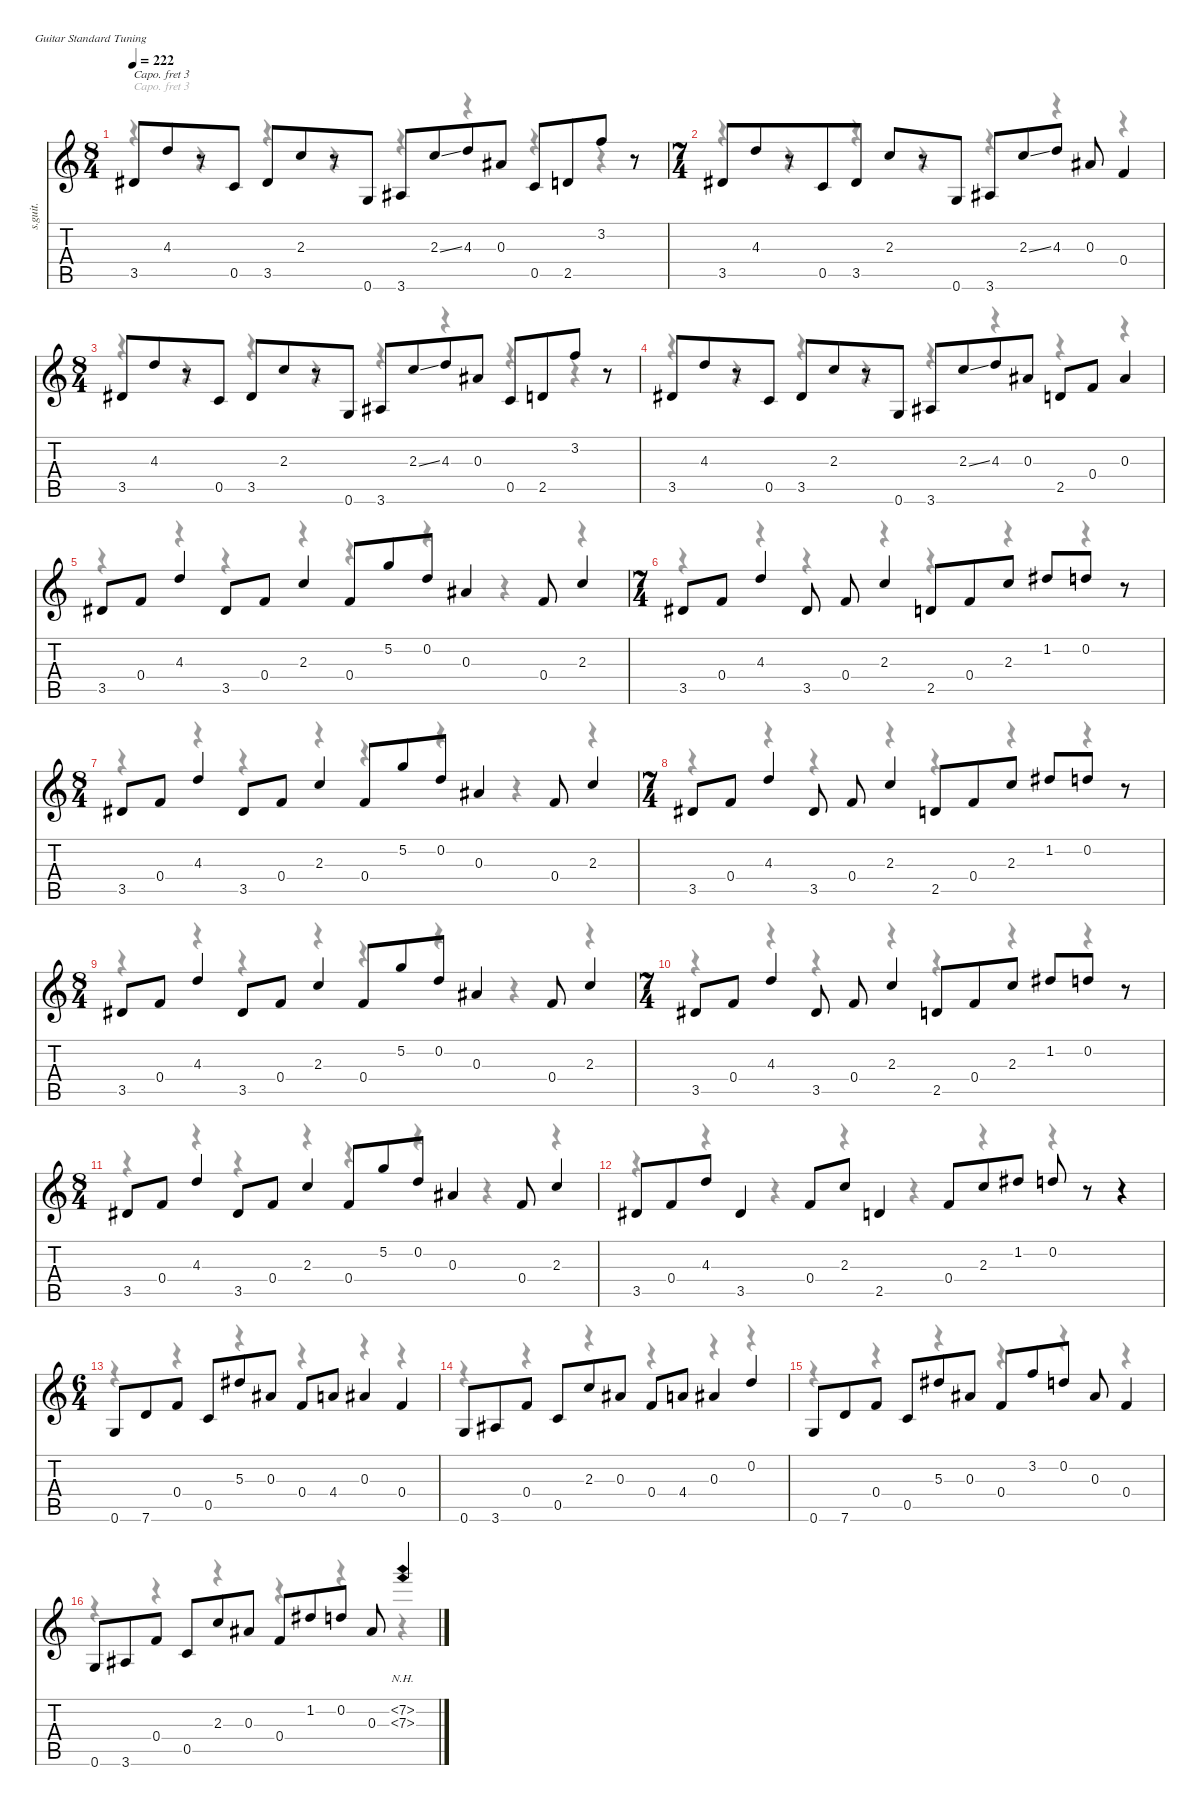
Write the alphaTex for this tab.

\defaultSystemsLayout 4
\hideDynamics
\bracketExtendMode nobrackets
\otherSystemsTrackNameOrientation horizontal
\track ("Track 1" "s.guit.") {instrument acousticguitarsteel}
\staff {score tabs}
\capo 3
\tuning (E4 B3 G3 D3 A2 E2)
\voice
\ts (8 4)
\beaming (8 4 4 4 4)
\tempo 222
\clef g2
\ks c
3.5{acc #}.8{dy f beam Up} 4.3.8{beam Up} r.8{beam Up} 0.5.8{beam Up} 3.5{acc #}.8{beam Up} 2.3.8{beam Up} r.8{beam Up} 0.6.8{beam Up} 3.6{acc #}.8{beam Up} 2.3{ss}.8{beam Up} 4.3.8{beam Up} 0.3{acc #}.8{beam Up} 0.5.8{beam Up} 2.5.8{beam Up} 3.2.8{beam Up} r.8{beam Up} |
\ts (7 4)
\beaming (8 5 3 3 3)
3.5{acc #}.8{beam Up} 4.3.8{beam Up} r.8{beam Up} 0.5.8{beam Up} 3.5{acc #}.8{beam Up} 2.3.8{beam Up} r.8{beam Up} 0.6.8{beam Up} 3.6{acc #}.8{beam Up} 2.3{ss}.8{beam Up} 4.3.8{beam Up} 0.3{acc #}.8{beam Up} 0.4.4{beam Up} |
\ts (8 4)
\beaming (8 4 4 4 4)
3.5{acc #}.8{beam Up} 4.3.8{beam Up} r.8{beam Up} 0.5.8{beam Up} 3.5{acc #}.8{beam Up} 2.3.8{beam Up} r.8{beam Up} 0.6.8{beam Up} 3.6{acc #}.8{beam Up} 2.3{ss}.8{beam Up} 4.3.8{beam Up} 0.3{acc #}.8{beam Up} 0.5.8{beam Up} 2.5.8{beam Up} 3.2.8{beam Up} r.8{beam Up} |
3.5{acc #}.8{beam Up} 4.3.8{beam Up} r.8{beam Up} 0.5.8{beam Up} 3.5{acc #}.8{beam Up} 2.3.8{beam Up} r.8{beam Up} 0.6.8{beam Up} 3.6{acc #}.8{beam Up} 2.3{ss}.8{beam Up} 4.3.8{beam Up} 0.3{acc #}.8{beam Up} 2.5.8{beam Up} 0.4.8{beam Up} 0.3{acc #}.4{beam Up} |
3.5{acc #}.8{beam Up} 0.4.8{beam Up} 4.3.4{beam Up} 3.5{acc #}.8{beam Up} 0.4.8{beam Up} 2.3.4{beam Up} 0.4.8{beam Up} 5.2.8{beam Up} 0.2.8{beam Up} 0.3{acc #}.4{beam Up} 0.4.8{beam Up} 2.3.4{beam Up} |
\ts (7 4)
\beaming (8 5 3 3 3)
3.5{acc #}.8{beam Up} 0.4.8{beam Up} 4.3.4{beam Up} 3.5{acc #}.8{beam Up} 0.4.8{beam Up} 2.3.4{beam Up} 2.5.8{beam Up} 0.4.8{beam Up} 2.3.8{beam Up} 1.2{acc #}.8{beam Up} 0.2.8{beam Up} r.8{beam Up} |
\ts (8 4)
\beaming (8 4 4 4 4)
3.5{acc #}.8{beam Up} 0.4.8{beam Up} 4.3.4{beam Up} 3.5{acc #}.8{beam Up} 0.4.8{beam Up} 2.3.4{beam Up} 0.4.8{beam Up} 5.2.8{beam Up} 0.2.8{beam Up} 0.3{acc #}.4{beam Up} 0.4.8{beam Up} 2.3.4{beam Up} |
\ts (7 4)
\beaming (8 5 3 3 3)
3.5{acc #}.8{beam Up} 0.4.8{beam Up} 4.3.4{beam Up} 3.5{acc #}.8{beam Up} 0.4.8{beam Up} 2.3.4{beam Up} 2.5.8{beam Up} 0.4.8{beam Up} 2.3.8{beam Up} 1.2{acc #}.8{beam Up} 0.2.8{beam Up} r.8{beam Up} |
\ts (8 4)
\beaming (8 4 4 4 4)
3.5{acc #}.8{beam Up} 0.4.8{beam Up} 4.3.4{beam Up} 3.5{acc #}.8{beam Up} 0.4.8{beam Up} 2.3.4{beam Up} 0.4.8{beam Up} 5.2.8{beam Up} 0.2.8{beam Up} 0.3{acc #}.4{beam Up} 0.4.8{beam Up} 2.3.4{beam Up} |
\ts (7 4)
\beaming (8 5 3 3 3)
3.5{acc #}.8{beam Up} 0.4.8{beam Up} 4.3.4{beam Up} 3.5{acc #}.8{beam Up} 0.4.8{beam Up} 2.3.4{beam Up} 2.5.8{beam Up} 0.4.8{beam Up} 2.3.8{beam Up} 1.2{acc #}.8{beam Up} 0.2.8{beam Up} r.8{beam Up} |
\ts (8 4)
\beaming (8 4 4 4 4)
3.5{acc #}.8{beam Up} 0.4.8{beam Up} 4.3.4{beam Up} 3.5{acc #}.8{beam Up} 0.4.8{beam Up} 2.3.4{beam Up} 0.4.8{beam Up} 5.2.8{beam Up} 0.2.8{beam Up} 0.3{acc #}.4{beam Up} 0.4.8{beam Up} 2.3.4{beam Up} |
3.5{acc #}.8{beam Up} 0.4.8{beam Up} 4.3.8{beam Up} 3.5{acc #}.4{beam Up} 0.4.8{beam Up} 2.3.8{beam Up} 2.5.4{beam Up} 0.4.8{beam Up} 2.3.8{beam Up} 1.2{acc #}.8{beam Up} 0.2.8{beam Up} r.8{beam Up} r.4{beam Up} |
\ts (6 4)
\beaming (8 3 3 3 3)
0.6.8{beam Up} 7.6.8{beam Up} 0.4.8{beam Up} 0.5.8{beam Up} 5.3{acc #}.8{beam Up} 0.3{acc #}.8{beam Up} 0.4.8{beam Up} 4.4.8{beam Up} 0.3{acc #}.4{beam Up} 0.4.4{beam Up} |
0.6.8{beam Up} 3.6{acc #}.8{beam Up} 0.4.8{beam Up} 0.5.8{beam Up} 2.3.8{beam Up} 0.3{acc #}.8{beam Up} 0.4.8{beam Up} 4.4.8{beam Up} 0.3{acc #}.4{beam Up} 0.2.4{beam Up} |
0.6.8{beam Up} 7.6.8{beam Up} 0.4.8{beam Up} 0.5.8{beam Up} 5.3{acc #}.8{beam Up} 0.3{acc #}.8{beam Up} 0.4.8{beam Up} 3.2.8{beam Up} 0.2.8{beam Up} 0.3{acc #}.8{beam Up} 0.4.4{beam Up} |
0.6.8{beam Up} 3.6{acc #}.8{beam Up} 0.4.8{beam Up} 0.5.8{beam Up} 2.3.8{beam Up} 0.3{acc #}.8{beam Up} 0.4.8{beam Up} 1.2{acc #}.8{beam Up} 0.2.8{beam Up} 0.3{acc #}.8{beam Up} (7.2{nh} 7.3{nh}).4{beam Up}
\voice
\clef g2
\ottava regular
\simile none
\ks c
r.4{dy mf beam Down} r.4{beam Down} r.4{beam Down} r.4{beam Down} r.4{beam Down} r.4{beam Down} r.4{beam Down} r.4{beam Down} |
r.4{beam Down} r.4{beam Down} r.4{beam Down} r.4{beam Down} r.4{beam Down} r.4{beam Down} r.4{beam Down} |
r.4{beam Down} r.4{beam Down} r.4{beam Down} r.4{beam Down} r.4{beam Down} r.4{beam Down} r.4{beam Down} r.4{beam Down} |
r.4{beam Down} r.4{beam Down} r.4{beam Down} r.4{beam Down} r.4{beam Down} r.4{beam Down} r.4{beam Down} r.4{beam Down} |
r.4{beam Down} r.4{beam Down} r.4{beam Down} r.4{beam Down} r.4{beam Down} r.4{beam Down} r.4{beam Down} r.4{beam Down} |
r.4{beam Down} r.4{beam Down} r.4{beam Down} r.4{beam Down} r.4{beam Down} r.4{beam Down} r.4{beam Down} |
r.4{beam Down} r.4{beam Down} r.4{beam Down} r.4{beam Down} r.4{beam Down} r.4{beam Down} r.4{beam Down} r.4{beam Down} |
r.4{beam Down} r.4{beam Down} r.4{beam Down} r.4{beam Down} r.4{beam Down} r.4{beam Down} r.4{beam Down} |
r.4{beam Down} r.4{beam Down} r.4{beam Down} r.4{beam Down} r.4{beam Down} r.4{beam Down} r.4{beam Down} r.4{beam Down} |
r.4{beam Down} r.4{beam Down} r.4{beam Down} r.4{beam Down} r.4{beam Down} r.4{beam Down} r.4{beam Down} |
r.4{beam Down} r.4{beam Down} r.4{beam Down} r.4{beam Down} r.4{beam Down} r.4{beam Down} r.4{beam Down} r.4{beam Down} |
r.4{beam Down} r.4{beam Down} r.4{beam Down} r.4{beam Down} r.4{beam Down} r.4{beam Down} r.4{beam Down} r.4{beam Down} |
r.4{beam Down} r.4{beam Down} r.4{beam Down} r.4{beam Down} r.4{beam Down} r.4{beam Down} |
r.4{beam Down} r.4{beam Down} r.4{beam Down} r.4{beam Down} r.4{beam Down} r.4{beam Down} |
r.4{beam Down} r.4{beam Down} r.4{beam Down} r.4{beam Down} r.4{beam Down} r.4{beam Down} |
r.4{beam Down} r.4{beam Down} r.4{beam Down} r.4{beam Down} r.4{beam Down} r.4{beam Down}
